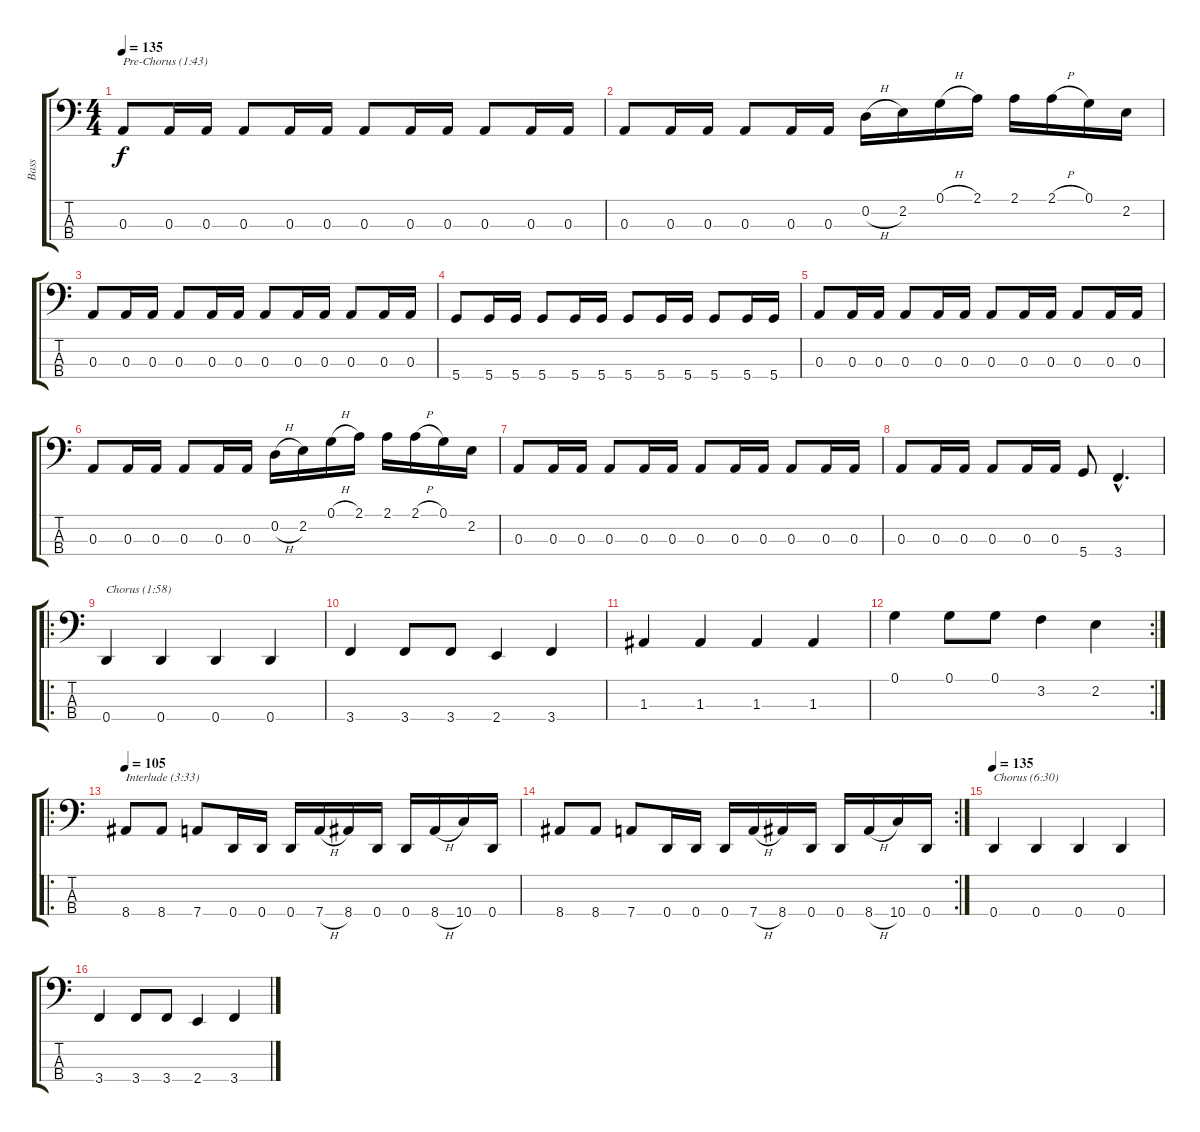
\track ("Bass" "Bass") {instrument electricbassfinger}
\staff {score tabs}
\tuning (G2 D2 A1 D1) {hide}
\ts (4 4)
\tempo 135
\clef f4
\ks c
0.3.8{txt "Pre-Chorus (1:43)" dy f} 0.3.16 0.3.16 0.3.8 0.3.16 0.3.16 0.3.8 0.3.16 0.3.16 0.3.8 0.3.16 0.3.16 |
0.3.8 0.3.16 0.3.16 0.3.8 0.3.16 0.3.16 0.2{h}.16 2.2.16 0.1{h}.16 2.1.16 2.1.16 2.1{h}.16 0.1.16 2.2.16 |
0.3.8 0.3.16 0.3.16 0.3.8 0.3.16 0.3.16 0.3.8 0.3.16 0.3.16 0.3.8 0.3.16 0.3.16 |
5.4.8 5.4.16 5.4.16 5.4.8 5.4.16 5.4.16 5.4.8 5.4.16 5.4.16 5.4.8 5.4.16 5.4.16 |
0.3.8 0.3.16 0.3.16 0.3.8 0.3.16 0.3.16 0.3.8 0.3.16 0.3.16 0.3.8 0.3.16 0.3.16 |
0.3.8 0.3.16 0.3.16 0.3.8 0.3.16 0.3.16 0.2{h}.16 2.2.16 0.1{h}.16 2.1.16 2.1.16 2.1{h}.16 0.1.16 2.2.16 |
0.3.8 0.3.16 0.3.16 0.3.8 0.3.16 0.3.16 0.3.8 0.3.16 0.3.16 0.3.8 0.3.16 0.3.16 |
0.3.8 0.3.16 0.3.16 0.3.8 0.3.16 0.3.16 5.4.8 3.4{hac}.4{d} |
\ro
0.4.4{txt "Chorus (1:58)"} 0.4.4 0.4.4 0.4.4 |
3.4.4 3.4.8 3.4.8 2.4.4 3.4.4 |
1.3.4 1.3.4 1.3.4 1.3.4 |
\rc 2
0.1.4 0.1.8 0.1.8 3.2.4 2.2.4 |
\ro
\tempo 105
8.4.8{txt "Interlude (3:33)"} 8.4.8 7.4.8 0.4.16 0.4.16 0.4.16 7.4{h}.16 8.4.16 0.4.16 0.4.16 8.4{h}.16 10.4.16 0.4.16 |
\rc 2
8.4.8 8.4.8 7.4.8 0.4.16 0.4.16 0.4.16 7.4{h}.16 8.4.16 0.4.16 0.4.16 8.4{h}.16 10.4.16 0.4.16 |
\tempo 135
0.4.4{txt "Chorus (6:30)"} 0.4.4 0.4.4 0.4.4 |
3.4.4 3.4.8 3.4.8 2.4.4 3.4.4
